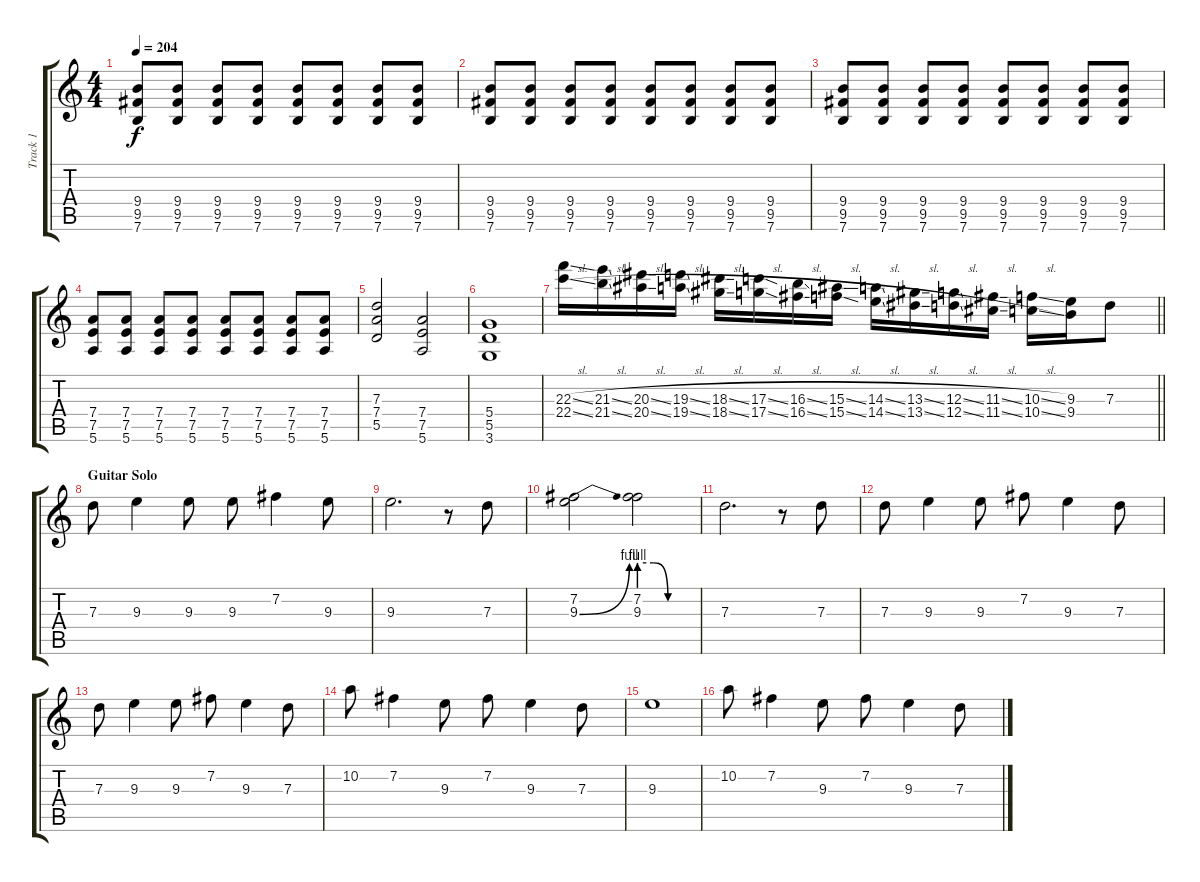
\track ("Track 1" "Track 1") {instrument overdrivenguitar}
\staff {score tabs}
\tuning (E4 B3 G3 D3 A2 E2) {hide}
\ts (4 4)
\tempo 204
\clef g2
\ks c
(9.4 9.5 7.6).8{dy f} (9.4 9.5 7.6).8 (9.4 9.5 7.6).8 (9.4 9.5 7.6).8 (9.4 9.5 7.6).8 (9.4 9.5 7.6).8 (9.4 9.5 7.6).8 (9.4 9.5 7.6).8 |
(9.4 9.5 7.6).8 (9.4 9.5 7.6).8 (9.4 9.5 7.6).8 (9.4 9.5 7.6).8 (9.4 9.5 7.6).8 (9.4 9.5 7.6).8 (9.4 9.5 7.6).8 (9.4 9.5 7.6).8 |
(9.4 9.5 7.6).8 (9.4 9.5 7.6).8 (9.4 9.5 7.6).8 (9.4 9.5 7.6).8 (9.4 9.5 7.6).8 (9.4 9.5 7.6).8 (9.4 9.5 7.6).8 (9.4 9.5 7.6).8 |
(7.4 7.5 5.6).8 (7.4 7.5 5.6).8 (7.4 7.5 5.6).8 (7.4 7.5 5.6).8 (7.4 7.5 5.6).8 (7.4 7.5 5.6).8 (7.4 7.5 5.6).8 (7.4 7.5 5.6).8 |
(7.3 7.4 5.5).2 (7.4 7.5 5.6).2 |
(5.4 5.5 3.6).1 |
\barLineRight lightlight
(22.3{sl} 22.4{sl}).16 (21.3{sl} 21.4{sl}).16 (20.3{sl} 20.4{sl}).16 (19.3{sl} 19.4{sl}).16 (18.3{sl} 18.4{sl}).16 (17.3{sl} 17.4{sl}).16 (16.3{sl} 16.4{sl}).16 (15.3{sl} 15.4{sl}).16 (14.3{sl} 14.4{sl}).16 (13.3{sl} 13.4{sl}).16 (12.3{sl} 12.4{sl}).16 (11.3{sl} 11.4{sl}).16 (10.3{sl} 10.4{sl}).16 (9.3 9.4).16 7.3.8 |
\section ("" "Guitar Solo")
7.3.8 9.3.4 9.3.8 9.3.8 7.2.4 9.3.8 |
9.3.2{d} r.8 7.3.8 |
(7.2 9.3{be (bend 0 0 60 4)}).2 (7.2 9.3{be (custom 0 4 15 4 30 0 60 0)}).2 |
7.3.2{d} r.8 7.3.8 |
7.3.8 9.3.4 9.3.8 7.2.8 9.3.4 7.3.8 |
7.3.8 9.3.4 9.3.8 7.2.8 9.3.4 7.3.8 |
10.2.8 7.2.4 9.3.8 7.2.8 9.3.4 7.3.8 |
9.3.1 |
10.2.8 7.2.4 9.3.8 7.2.8 9.3.4 7.3.8
